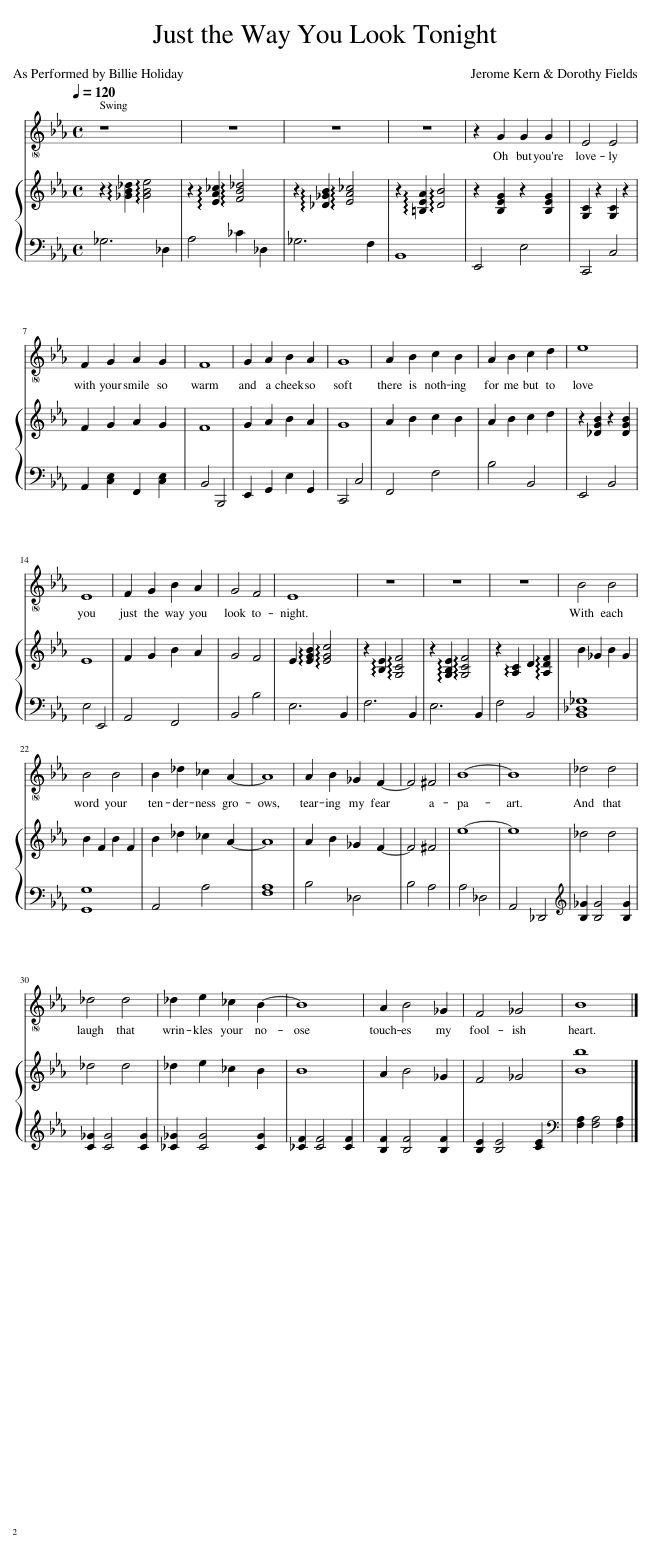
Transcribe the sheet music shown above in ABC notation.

X:1
%%score 1 { 2 | 3 }
L:1/8
Q:1/4=120
M:4/4
I:linebreak $
K:Eb
V:1 treble
V:2 treble
V:3 bass
V:1
 z8 | z8 | z8 | z8 | z2 G2 G2 G2 | %5
 E4 E4 |$ F2 G2 A2 G2 | F8 | G2 A2 B2 A2 | G8 | %10
 A2 B2 c2 B2 | A2 B2 c2 d2 | e8 |$ E8 | F2 G2 B2 A2 | %15
 G4 F4 | E8 | z8 | z8 | z8 | %20
 B4 B4 |$ B4 B4 | B2 _d2 _c2 A2- | A8 | A2 B2 _G2 F2- | %25
 F4 ^F4 | B8- | B8 | _d4 d4 |$ _d4 d4 | %30
 _d2 e2 _c2 B2- | B8 | A2 B4 _G2 | F4 _G4 | B8 |] %35
V:2
 z2 !arpeggio![_GB_d]2 !arpeggio![GBe]4 | z2 !arpeggio![EA_c]2 !arpeggio![FB_d]4 | z2 !arpeggio![_D_GB]2 !arpeggio![EA_c]4 | z2 !arpeggio![=B,EA]2 !arpeggio![DB]4 | z2 [B,EG]2 z2 [B,EG]2 | %5
 [G,C]2 z2 [G,C]2 z2 |$ F2 G2 A2 G2 | F8 | G2 A2 B2 A2 | G8 | %10
 A2 B2 c2 B2 | A2 B2 c2 d2 | z2 [_DGB]2 z2 [DGB]2 |$ E8 | F2 G2 B2 A2 | %15
 G4 F4 | E2 !arpeggio![EGB]2 !arpeggio![EGc]4 | z2 !arpeggio![B,E]2 !arpeggio![G,CF]4 | z2 !arpeggio![G,B,E]2 !arpeggio![G,CF]4 | z2 !arpeggio![A,C]2 D2 !arpeggio![A,DF]2 | %20
 B2 _G2 B2 G2 |$ B2 F2 B2 F2 | B2 _d2 _c2 A2- | A8 | A2 B2 _G2 F2- | %25
 F4 ^F4 | e8- | e8 | _d4 d4 |$ _d4 d4 | %30
 _d2 e2 _c2 B2 | B8 | A2 B4 _G2 | F4 _G4 | [Bb]8 |] %35
V:3
 _G,6 _D,2 | A,4 _C2 _D,2 | _G,6 F,2 | B,,8 | E,,4 E,4 | %5
 C,,4 C,4 |$ A,,2 [C,E,]2 F,,2 [C,E,]2 | B,,4 B,,,4 | E,,2 G,,2 E,2 G,,2 | C,,4 C,4 | %10
 F,,4 F,4 | B,4 B,,4 | E,,4 B,,4 |$ E,4 E,,4 | A,,4 F,,4 | %15
 B,,4 B,4 | E,6 B,,2 | F,6 B,,2 | E,6 B,,2 | F,4 B,,4 | %20
 [B,,_D,_G,]8 |$ [G,,G,]8 | A,,4 A,4 | [F,A,]8 | B,4 _D,4 | %25
 B,4 A,4 | A,4 _D,4 | A,,4 _D,,4 |[K:treble] [B,_G]2 [B,G]4 [B,G]2 |$ [C_G]2 [CG]4 [CG]2 | %30
 [_C_G]2 [CG]4 [CG]2 | [_CF]2 [CF]4 [CF]2 | [B,F]2 [B,F]4 [B,F]2 | [B,E]2 [B,E]4 [CE]2 |[K:bass] [F,A,]2 [F,A,]4 [F,A,]2 |] %35
